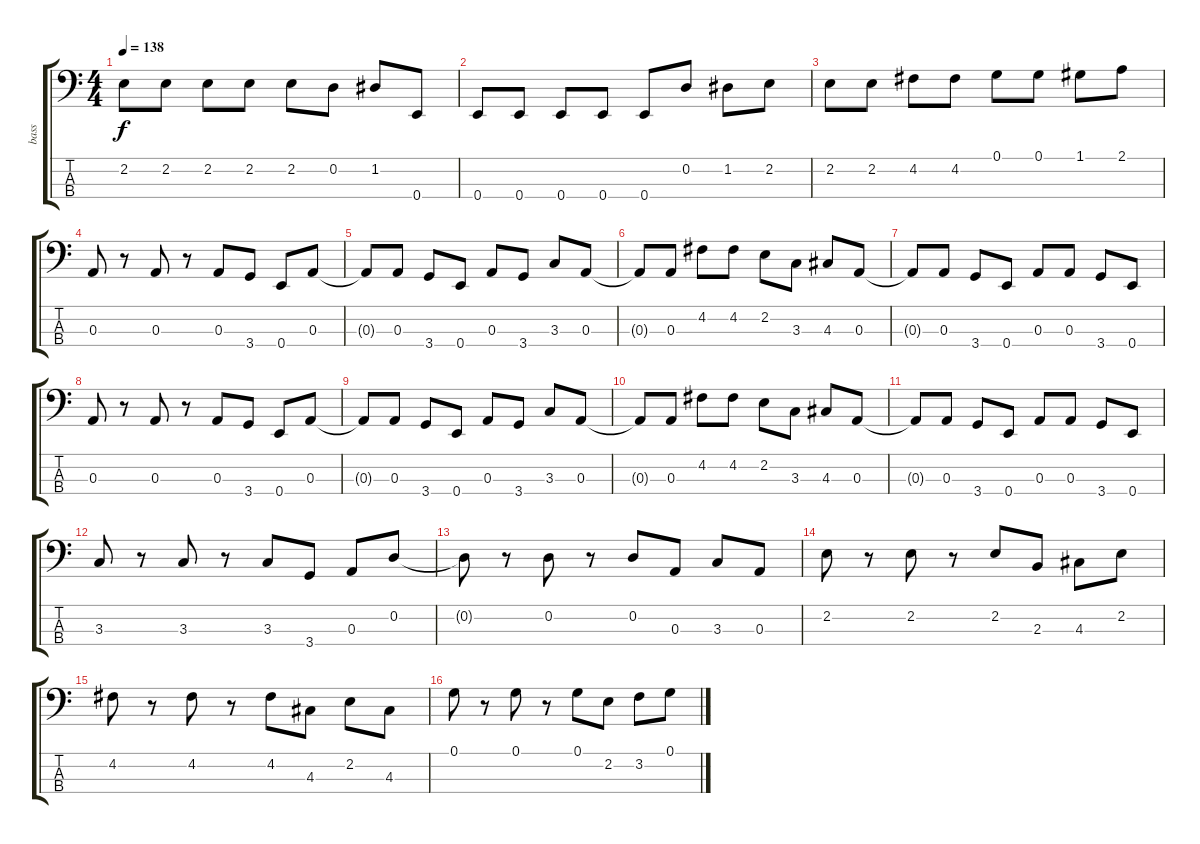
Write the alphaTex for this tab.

\track ("bass" "bass") {instrument electricbasspick}
\staff {score tabs}
\tuning (G2 D2 A1 E1) {hide}
\ts (4 4)
\tempo 138
\clef f4
\ks c
2.2.8{dy f} 2.2.8 2.2.8 2.2.8 2.2.8 0.2.8 1.2.8 0.4.8 |
0.4.8 0.4.8 0.4.8 0.4.8 0.4.8 0.2.8 1.2.8 2.2.8 |
2.2.8 2.2.8 4.2.8 4.2.8 0.1.8 0.1.8 1.1.8 2.1.8 |
0.3.8 r.8 0.3.8 r.8 0.3.8 3.4.8 0.4.8 0.3.8 |
0.3{t}.8 0.3.8 3.4.8 0.4.8 0.3.8 3.4.8 3.3.8 0.3.8 |
0.3{t}.8 0.3.8 4.2.8 4.2.8 2.2.8 3.3.8 4.3.8 0.3.8 |
0.3{t}.8 0.3.8 3.4.8 0.4.8 0.3.8 0.3.8 3.4.8 0.4.8 |
0.3.8 r.8 0.3.8 r.8 0.3.8 3.4.8 0.4.8 0.3.8 |
0.3{t}.8 0.3.8 3.4.8 0.4.8 0.3.8 3.4.8 3.3.8 0.3.8 |
0.3{t}.8 0.3.8 4.2.8 4.2.8 2.2.8 3.3.8 4.3.8 0.3.8 |
0.3{t}.8 0.3.8 3.4.8 0.4.8 0.3.8 0.3.8 3.4.8 0.4.8 |
3.3.8 r.8 3.3.8 r.8 3.3.8 3.4.8 0.3.8 0.2.8 |
0.2{t}.8 r.8 0.2.8 r.8 0.2.8 0.3.8 3.3.8 0.3.8 |
2.2.8 r.8 2.2.8 r.8 2.2.8 2.3.8 4.3.8 2.2.8 |
4.2.8 r.8 4.2.8 r.8 4.2.8 4.3.8 2.2.8 4.3.8 |
0.1.8 r.8 0.1.8 r.8 0.1.8 2.2.8 3.2.8 0.1.8
